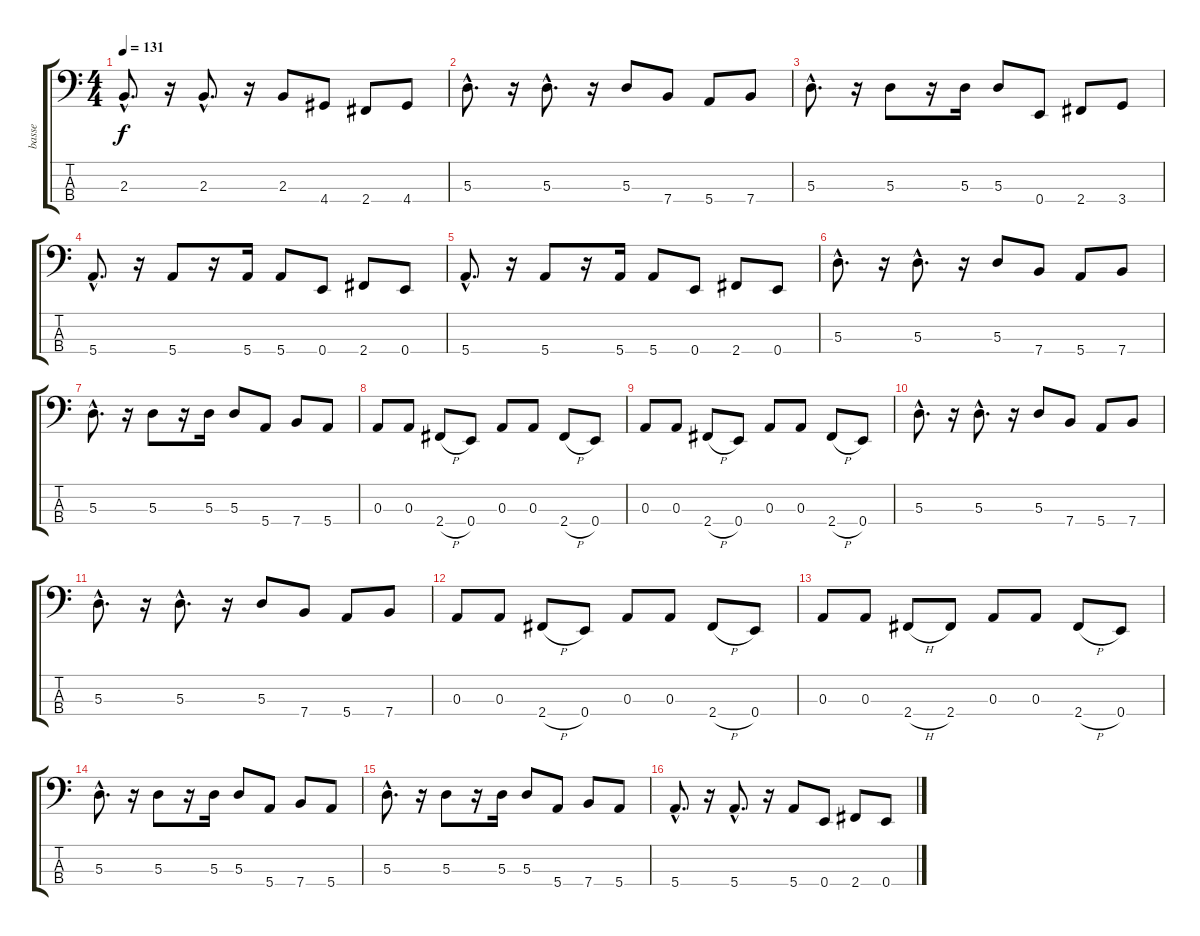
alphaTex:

\track ("basse" "basse") {instrument synthbass2}
\staff {score tabs}
\tuning (G2 D2 A1 E1) {hide}
\ts (4 4)
\tempo 131
\clef f4
\ks c
2.3{hac}.8{d dy f} r.16 2.3{hac}.8{d} r.16 2.3.8 4.4.8 2.4.8 4.4.8 |
5.3{hac}.8{d} r.16 5.3{hac}.8{d} r.16 5.3.8 7.4.8 5.4.8 7.4.8 |
5.3{hac}.8{d} r.16 5.3.8 r.16 5.3.16 5.3.8 0.4.8 2.4.8 3.4.8 |
5.4{hac}.8{d} r.16 5.4.8 r.16 5.4.16 5.4.8 0.4.8 2.4.8 0.4.8 |
5.4{hac}.8{d} r.16 5.4.8 r.16 5.4.16 5.4.8 0.4.8 2.4.8 0.4.8 |
5.3{hac}.8{d} r.16 5.3{hac}.8{d} r.16 5.3.8 7.4.8 5.4.8 7.4.8 |
5.3{hac}.8{d} r.16 5.3.8 r.16 5.3.16 5.3.8 5.4.8 7.4.8 5.4.8 |
0.3.8 0.3.8 2.4{h}.8 0.4.8 0.3.8 0.3.8 2.4{h}.8 0.4.8 |
0.3.8 0.3.8 2.4{h}.8 0.4.8 0.3.8 0.3.8 2.4{h}.8 0.4.8 |
5.3{hac}.8{d} r.16 5.3{hac}.8{d} r.16 5.3.8 7.4.8 5.4.8 7.4.8 |
5.3{hac}.8{d} r.16 5.3{hac}.8{d} r.16 5.3.8 7.4.8 5.4.8 7.4.8 |
0.3.8 0.3.8 2.4{h}.8 0.4.8 0.3.8 0.3.8 2.4{h}.8 0.4.8 |
0.3.8 0.3.8 2.4{h}.8 2.4.8 0.3.8 0.3.8 2.4{h}.8 0.4.8 |
5.3{hac}.8{d} r.16 5.3.8 r.16 5.3.16 5.3.8 5.4.8 7.4.8 5.4.8 |
5.3{hac}.8{d} r.16 5.3.8 r.16 5.3.16 5.3.8 5.4.8 7.4.8 5.4.8 |
5.4{hac}.8{d} r.16 5.4{hac}.8{d} r.16 5.4.8 0.4.8 2.4.8 0.4.8
